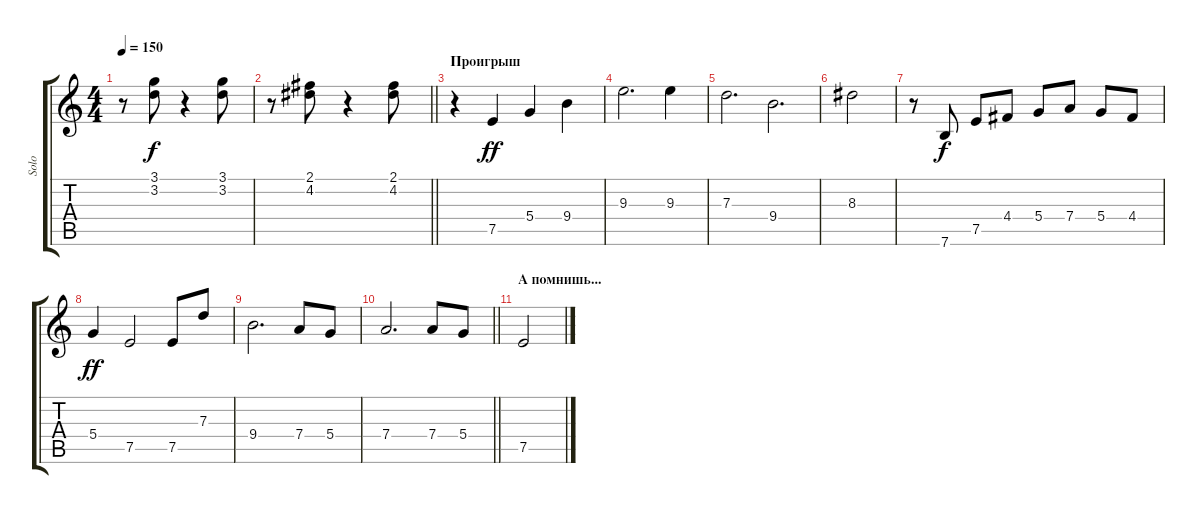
\track ("Solo" "Solo") {instrument electricguitarclean}
\staff {score tabs}
\tuning (E4 B3 G3 D3 A2 E2) {hide}
\ts (4 4)
\tempo 150
\clef g2
\ks c
r.8{dy f} (3.1 3.2).8 r.4 (3.1 3.2).8 |
\barLineRight lightlight
r.8 (2.1 4.2).8 r.4 (2.1 4.2).8 |
\section ("" "Проигрыш")
r.4 7.5.4{dy ff} 5.4.4 9.4.4 |
9.3.2{d} 9.3.4 |
7.3.2{d} 9.4.2{d} |
8.3.2 |
r.8 7.6.8{dy f} 7.5.8 4.4.8 5.4.8 7.4.8 5.4.8 4.4.8 |
5.4.4{dy ff} 7.5.2 7.5.8 7.3.8 |
9.4.2{d} 7.4.8 5.4.8 |
\barLineRight lightlight
7.4.2{d} 7.4.8 5.4.8 |
\section ("" "А помнишь...")
7.5.2
